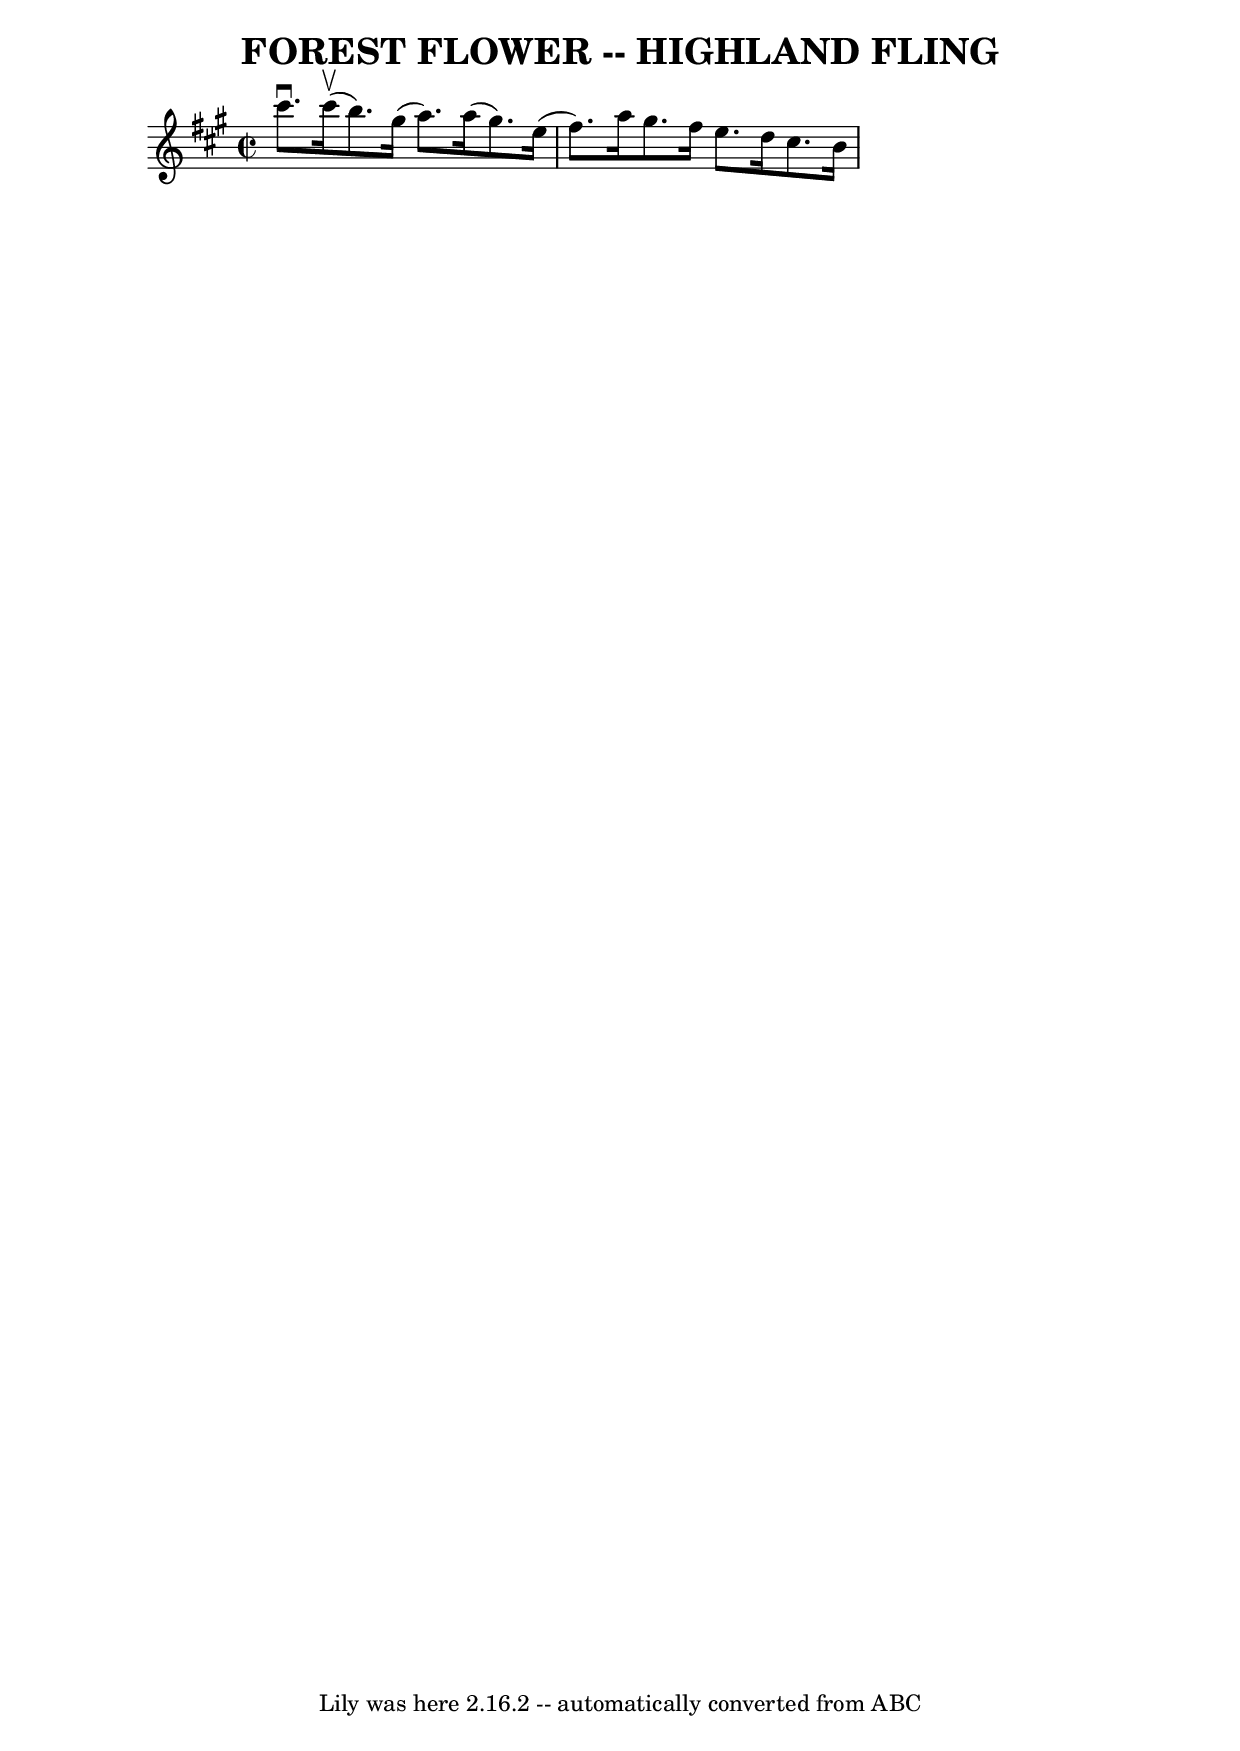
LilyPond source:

\version "2.7.40"
\header {
	book = "Ryan's Mammoth Collection of Fiddle Tunes"
	crossRefNumber = "1"
	footnotes = ""
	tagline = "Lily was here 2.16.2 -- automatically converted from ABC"
	title = "FOREST FLOWER -- HIGHLAND FLING"
}
voicedefault =  {
\set Score.defaultBarType = "empty"

\override Staff.TimeSignature #'style = #'C
 \time 2/2 \key a \major       \bar "|"       \bar "|"         \bar "|"     
cis'''8. ^\downbow^\downbow^\downbow     cis'''16 (^\upbow   b''8.  -)   
gis''16 (   a''8.  -)   a''16 (   gis''8.  -)   e''16 (   \bar "|"   fis''8.  
-)   a''16    gis''8.    fis''16    e''8.    d''16    cis''8.    b'16        
\bar "|"     
}

\score{
    <<

	\context Staff="default"
	{
	    \voicedefault 
	}

    >>
	\layout {
	}
	\midi {}
}
